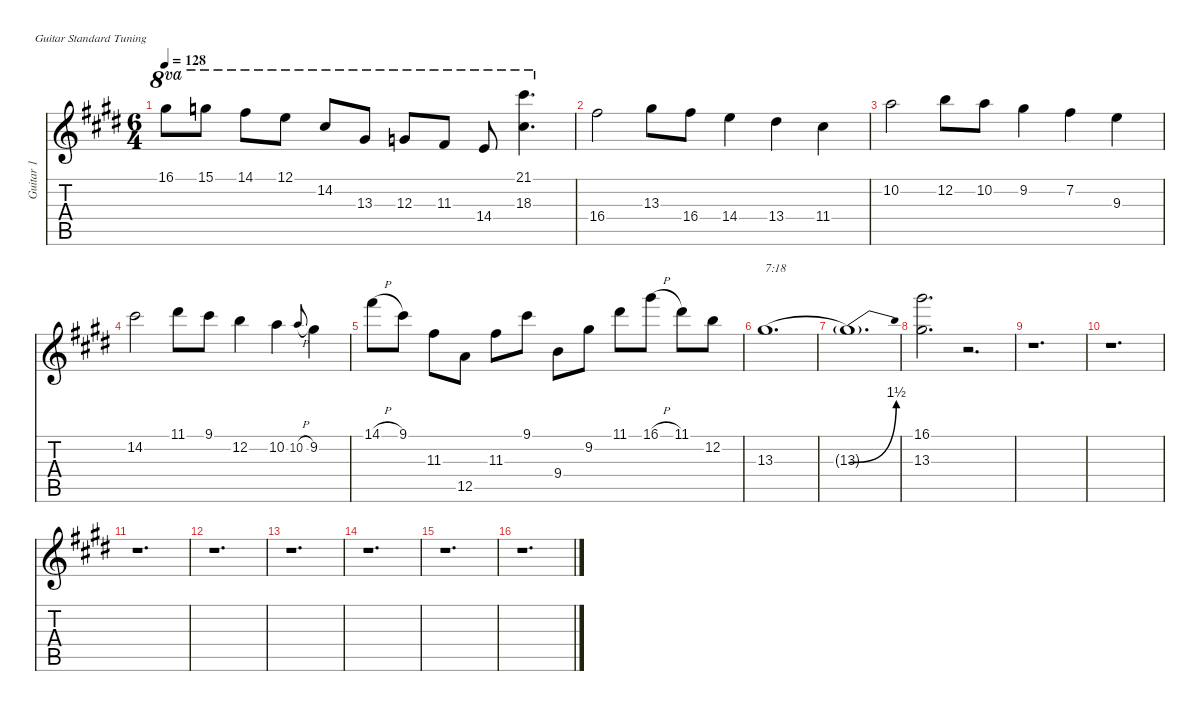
\defaultSystemsLayout 4
\hideDynamics
\bracketExtendMode nobrackets
\firstSystemTrackNameMode fullname
\otherSystemsTrackNameMode fullname
\otherSystemsTrackNameOrientation horizontal
\track ("Guitar 1" "n.guit.") {instrument acousticguitarnylon}
\staff {score tabs}
\tuning (E4 B3 G3 D3 A2 E2)
\ts (6 4)
\tempo 128
\clef g2
\ks e
16.1{acc #}.8{ot 8va dy f} 15.1{acc forcenatural}.8{ot 8va} 14.1{acc #}.8{ot 8va} 12.1{acc forcenatural}.8{ot 8va} 14.2{acc #}.8{ot 8va} 13.3{acc #}.8{ot 8va} 12.3{acc forcenatural}.8{ot 8va} 11.3{acc #}.8{ot 8va} 14.4{acc forcenatural}.8{ot 8va} (21.1{acc #} 18.3{acc #}).4{d ot 8va} |
16.4{acc #}.2 13.3{acc #}.8 16.4{acc #}.8 14.4{acc forcenatural}.4 13.4{acc #}.4 11.4{acc #}.4 |
10.2{acc forcenatural}.2 12.2{acc forcenatural}.8 10.2{acc forcenatural}.8 9.2{acc #}.4 7.2{acc #}.4 9.3{acc forcenatural}.4 |
14.2{acc #}.2 11.1{acc #}.8 9.1{acc #}.8 12.2{acc forcenatural}.4 10.2{acc forcenatural}.4 10.2{h acc forcenatural}.8{gr onbeat} 9.2{acc #}.4 |
14.1{h acc #}.8 9.1{acc #}.8 11.3{acc #}.8 12.5{acc forcenatural}.8 11.3{acc #}.8 9.1{acc #}.8 9.4{acc forcenatural}.8 9.2{acc #}.8 11.1{acc #}.8 16.1{h acc #}.8 11.1{acc #}.8 12.2{acc forcenatural}.8 |
13.3{be (hold 0 0 60 0) acc #}.1{d txt "7:18"} |
13.3{be (bend 0 0 60 6) t acc #}.1{d} |
(16.1{acc #} 13.3{acc #}).2{d} r.2{d} |
r.1{d} |
r.1{d} |
r.1{d} |
r.1{d} |
r.1{d} |
r.1{d} |
r.1{d} |
r.1{d}
